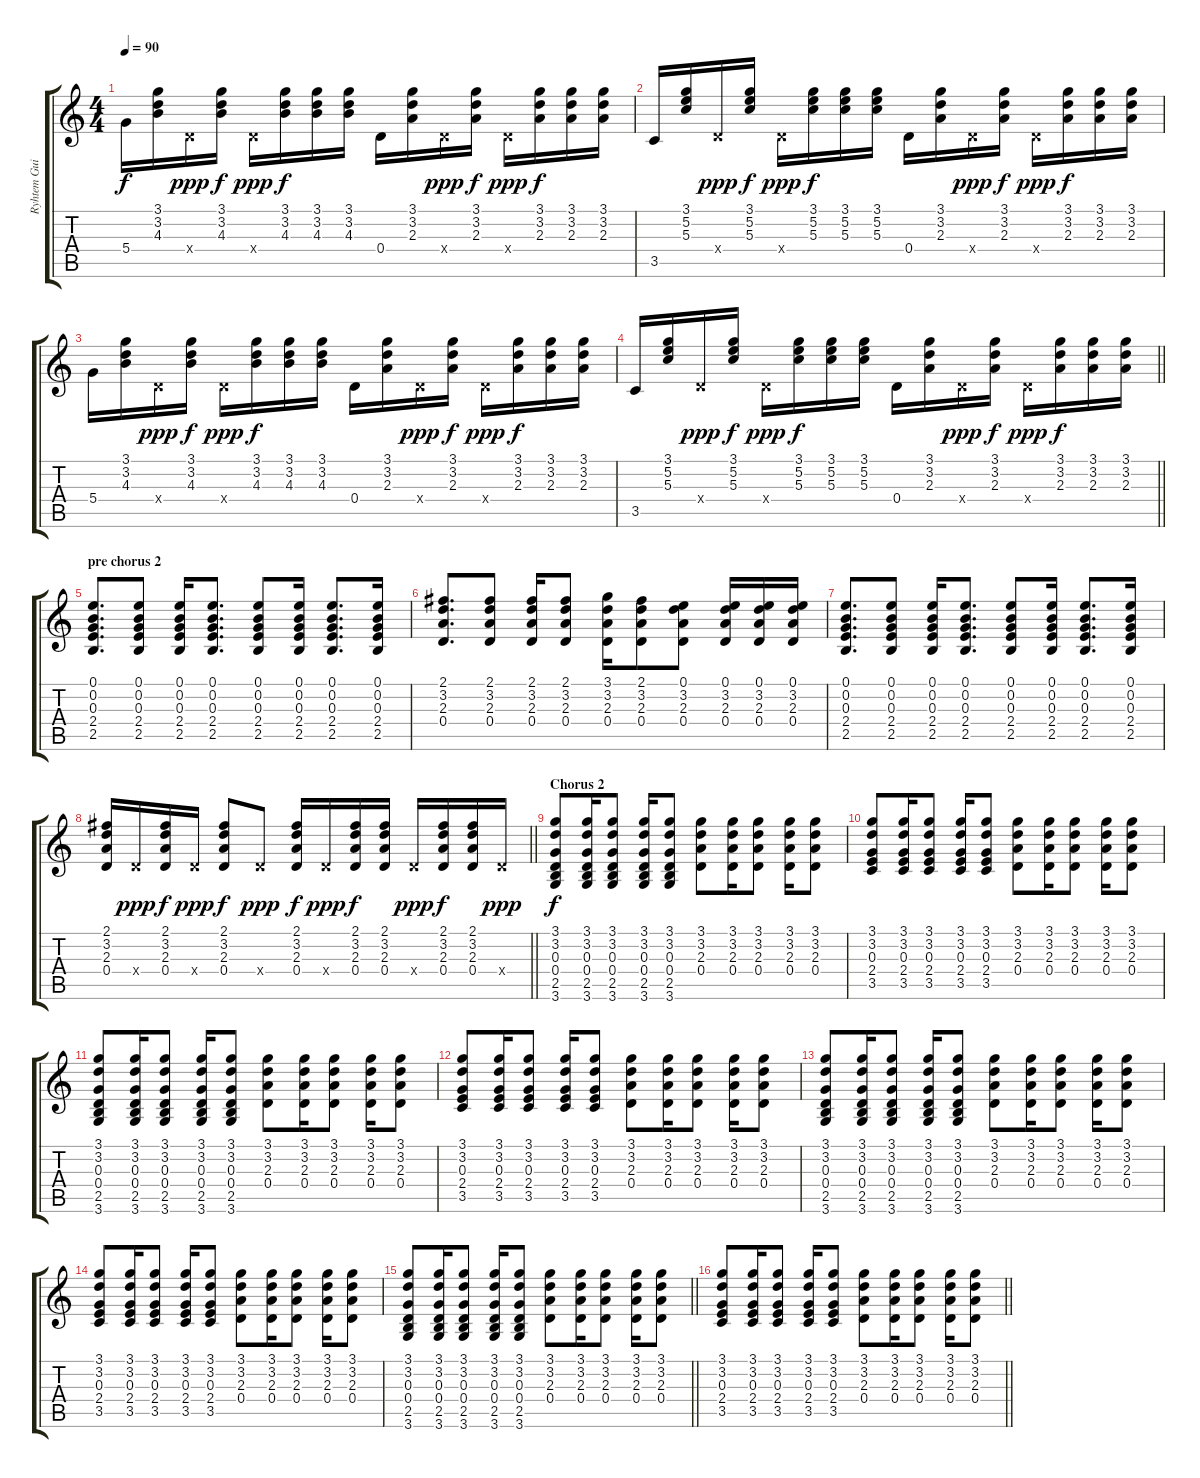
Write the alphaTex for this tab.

\track ("Ryhtem Guitar" "Ryhtem Gui") {instrument electricguitarjazz}
\staff {score tabs}
\tuning (E4 B3 G3 D3 A2 E2) {hide}
\ts (4 4)
\tempo 90
\clef g2
\ks c
5.4.16{dy f} (3.1 3.2 4.3).16 0.4{x}.16{dy ppp} (3.1 3.2 4.3).16{dy f} 0.4{x}.16{dy ppp} (3.1 3.2 4.3).16{dy f} (3.1 3.2 4.3).16 (3.1 3.2 4.3).16 0.4.16 (3.1 3.2 2.3).16 0.4{x}.16{dy ppp} (3.1 3.2 2.3).16{dy f} 0.4{x}.16{dy ppp} (3.1 3.2 2.3).16{dy f} (3.1 3.2 2.3).16 (3.1 3.2 2.3).16 |
3.5.16 (3.1 5.2 5.3).16 0.4{x}.16{dy ppp} (3.1 5.2 5.3).16{dy f} 0.4{x}.16{dy ppp} (3.1 5.2 5.3).16{dy f} (3.1 5.2 5.3).16 (3.1 5.2 5.3).16 0.4.16 (3.1 3.2 2.3).16 0.4{x}.16{dy ppp} (3.1 3.2 2.3).16{dy f} 0.4{x}.16{dy ppp} (3.1 3.2 2.3).16{dy f} (3.1 3.2 2.3).16 (3.1 3.2 2.3).16 |
5.4.16 (3.1 3.2 4.3).16 0.4{x}.16{dy ppp} (3.1 3.2 4.3).16{dy f} 0.4{x}.16{dy ppp} (3.1 3.2 4.3).16{dy f} (3.1 3.2 4.3).16 (3.1 3.2 4.3).16 0.4.16 (3.1 3.2 2.3).16 0.4{x}.16{dy ppp} (3.1 3.2 2.3).16{dy f} 0.4{x}.16{dy ppp} (3.1 3.2 2.3).16{dy f} (3.1 3.2 2.3).16 (3.1 3.2 2.3).16 |
\barLineRight lightlight
3.5.16 (3.1 5.2 5.3).16 0.4{x}.16{dy ppp} (3.1 5.2 5.3).16{dy f} 0.4{x}.16{dy ppp} (3.1 5.2 5.3).16{dy f} (3.1 5.2 5.3).16 (3.1 5.2 5.3).16 0.4.16 (3.1 3.2 2.3).16 0.4{x}.16{dy ppp} (3.1 3.2 2.3).16{dy f} 0.4{x}.16{dy ppp} (3.1 3.2 2.3).16{dy f} (3.1 3.2 2.3).16 (3.1 3.2 2.3).16 |
\section ("" "pre chorus 2")
(0.1 0.2 0.3 2.4 2.5).8{d volume 11} (0.1 0.2 0.3 2.4 2.5).8 (0.1 0.2 0.3 2.4 2.5).16 (0.1 0.2 0.3 2.4 2.5).8{d} (0.1 0.2 0.3 2.4 2.5).8 (0.1 0.2 0.3 2.4 2.5).16 (0.1 0.2 0.3 2.4 2.5).8{d} (0.1 0.2 0.3 2.4 2.5).16 |
(2.1 3.2 2.3 0.4).8{d} (2.1 3.2 2.3 0.4).8 (2.1 3.2 2.3 0.4).16 (2.1 3.2 2.3 0.4).8 (3.1 3.2 2.3 0.4).16 (2.1 3.2 2.3 0.4).8 (0.1 3.2 2.3 0.4).8 (0.1 3.2 2.3 0.4).16 (0.1 3.2 2.3 0.4).16 (0.1 3.2 2.3 0.4).16 |
(0.1 0.2 0.3 2.4 2.5).8{d} (0.1 0.2 0.3 2.4 2.5).8 (0.1 0.2 0.3 2.4 2.5).16 (0.1 0.2 0.3 2.4 2.5).8{d} (0.1 0.2 0.3 2.4 2.5).8 (0.1 0.2 0.3 2.4 2.5).16 (0.1 0.2 0.3 2.4 2.5).8{d} (0.1 0.2 0.3 2.4 2.5).16 |
\barLineRight lightlight
(2.1 3.2 2.3 0.4).16 0.4{x}.16{dy ppp} (2.1 3.2 2.3 0.4).16{dy f} 0.4{x}.16{dy ppp} (2.1 3.2 2.3 0.4).8{dy f} 0.4{x}.8{dy ppp} (2.1 3.2 2.3 0.4).16{dy f} 0.4{x}.16{dy ppp} (2.1 3.2 2.3 0.4).16{dy f} (2.1 3.2 2.3 0.4).16 0.4{x}.16{dy ppp} (2.1 3.2 2.3 0.4).16{dy f} (2.1 3.2 2.3 0.4).16 0.4{x}.16{dy ppp} |
\section ("" "Chorus 2")
(3.1 3.2 0.3 0.4 2.5 3.6).8{dy f} (3.1 3.2 0.3 0.4 2.5 3.6).16 (3.1 3.2 0.3 0.4 2.5 3.6).8 (3.1 3.2 0.3 0.4 2.5 3.6).16 (3.1 3.2 0.3 0.4 2.5 3.6).8 (3.1 3.2 2.3 0.4).8 (3.1 3.2 2.3 0.4).16 (3.1 3.2 2.3 0.4).8 (3.1 3.2 2.3 0.4).16 (3.1 3.2 2.3 0.4).8 |
(3.1 3.2 0.3 2.4 3.5).8 (3.1 3.2 0.3 2.4 3.5).16 (3.1 3.2 0.3 2.4 3.5).8 (3.1 3.2 0.3 2.4 3.5).16 (3.1 3.2 0.3 2.4 3.5).8 (3.1 3.2 2.3 0.4).8 (3.1 3.2 2.3 0.4).16 (3.1 3.2 2.3 0.4).8 (3.1 3.2 2.3 0.4).16 (3.1 3.2 2.3 0.4).8 |
(3.1 3.2 0.3 0.4 2.5 3.6).8 (3.1 3.2 0.3 0.4 2.5 3.6).16 (3.1 3.2 0.3 0.4 2.5 3.6).8 (3.1 3.2 0.3 0.4 2.5 3.6).16 (3.1 3.2 0.3 0.4 2.5 3.6).8 (3.1 3.2 2.3 0.4).8 (3.1 3.2 2.3 0.4).16 (3.1 3.2 2.3 0.4).8 (3.1 3.2 2.3 0.4).16 (3.1 3.2 2.3 0.4).8 |
(3.1 3.2 0.3 2.4 3.5).8 (3.1 3.2 0.3 2.4 3.5).16 (3.1 3.2 0.3 2.4 3.5).8 (3.1 3.2 0.3 2.4 3.5).16 (3.1 3.2 0.3 2.4 3.5).8 (3.1 3.2 2.3 0.4).8 (3.1 3.2 2.3 0.4).16 (3.1 3.2 2.3 0.4).8 (3.1 3.2 2.3 0.4).16 (3.1 3.2 2.3 0.4).8 |
(3.1 3.2 0.3 0.4 2.5 3.6).8 (3.1 3.2 0.3 0.4 2.5 3.6).16 (3.1 3.2 0.3 0.4 2.5 3.6).8 (3.1 3.2 0.3 0.4 2.5 3.6).16 (3.1 3.2 0.3 0.4 2.5 3.6).8 (3.1 3.2 2.3 0.4).8 (3.1 3.2 2.3 0.4).16 (3.1 3.2 2.3 0.4).8 (3.1 3.2 2.3 0.4).16 (3.1 3.2 2.3 0.4).8 |
(3.1 3.2 0.3 2.4 3.5).8 (3.1 3.2 0.3 2.4 3.5).16 (3.1 3.2 0.3 2.4 3.5).8 (3.1 3.2 0.3 2.4 3.5).16 (3.1 3.2 0.3 2.4 3.5).8 (3.1 3.2 2.3 0.4).8 (3.1 3.2 2.3 0.4).16 (3.1 3.2 2.3 0.4).8 (3.1 3.2 2.3 0.4).16 (3.1 3.2 2.3 0.4).8 |
\barLineRight lightlight
(3.1 3.2 0.3 0.4 2.5 3.6).8 (3.1 3.2 0.3 0.4 2.5 3.6).16 (3.1 3.2 0.3 0.4 2.5 3.6).8 (3.1 3.2 0.3 0.4 2.5 3.6).16 (3.1 3.2 0.3 0.4 2.5 3.6).8 (3.1 3.2 2.3 0.4).8 (3.1 3.2 2.3 0.4).16 (3.1 3.2 2.3 0.4).8 (3.1 3.2 2.3 0.4).16 (3.1 3.2 2.3 0.4).8 |
\section ("" "")
\barLineRight lightlight
(3.1 3.2 0.3 2.4 3.5).8 (3.1 3.2 0.3 2.4 3.5).16 (3.1 3.2 0.3 2.4 3.5).8 (3.1 3.2 0.3 2.4 3.5).16 (3.1 3.2 0.3 2.4 3.5).8 (3.1 3.2 2.3 0.4).8 (3.1 3.2 2.3 0.4).16 (3.1 3.2 2.3 0.4).8 (3.1 3.2 2.3 0.4).16 (3.1 3.2 2.3 0.4).8
